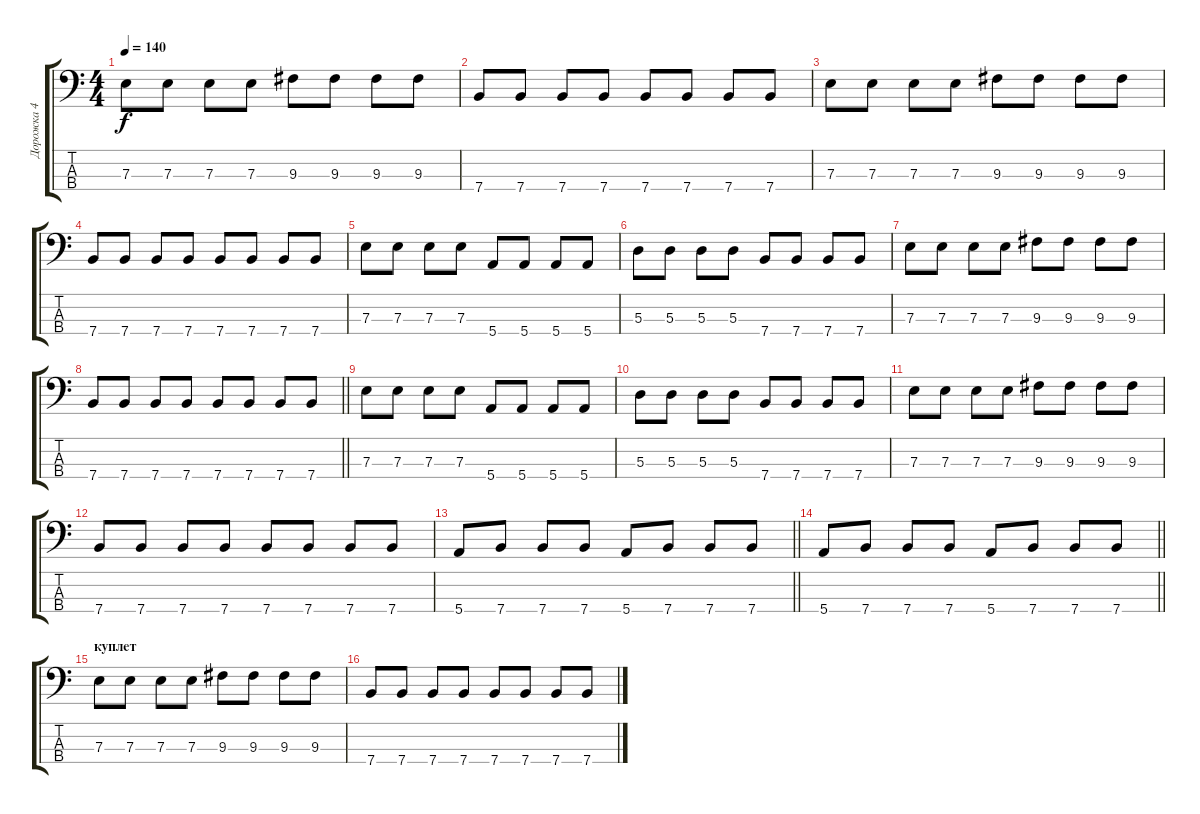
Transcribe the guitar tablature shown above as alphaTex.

\track ("Дорожка 4" "Дорожка 4") {instrument electricbassfinger}
\staff {score tabs}
\tuning (G2 D2 A1 E1) {hide}
\ts (4 4)
\tempo 140
\clef f4
\ks c
7.3.8{dy f} 7.3.8 7.3.8 7.3.8 9.3.8 9.3.8 9.3.8 9.3.8 |
7.4.8 7.4.8 7.4.8 7.4.8 7.4.8 7.4.8 7.4.8 7.4.8 |
7.3.8 7.3.8 7.3.8 7.3.8 9.3.8 9.3.8 9.3.8 9.3.8 |
7.4.8 7.4.8 7.4.8 7.4.8 7.4.8 7.4.8 7.4.8 7.4.8 |
7.3.8 7.3.8 7.3.8 7.3.8 5.4.8 5.4.8 5.4.8 5.4.8 |
5.3.8 5.3.8 5.3.8 5.3.8 7.4.8 7.4.8 7.4.8 7.4.8 |
7.3.8 7.3.8 7.3.8 7.3.8 9.3.8 9.3.8 9.3.8 9.3.8 |
\barLineRight lightlight
7.4.8 7.4.8 7.4.8 7.4.8 7.4.8 7.4.8 7.4.8 7.4.8 |
7.3.8 7.3.8 7.3.8 7.3.8 5.4.8 5.4.8 5.4.8 5.4.8 |
5.3.8 5.3.8 5.3.8 5.3.8 7.4.8 7.4.8 7.4.8 7.4.8 |
7.3.8 7.3.8 7.3.8 7.3.8 9.3.8 9.3.8 9.3.8 9.3.8 |
7.4.8 7.4.8 7.4.8 7.4.8 7.4.8 7.4.8 7.4.8 7.4.8 |
\barLineRight lightlight
5.4.8 7.4.8 7.4.8 7.4.8 5.4.8 7.4.8 7.4.8 7.4.8 |
\barLineRight lightlight
5.4.8 7.4.8 7.4.8 7.4.8 5.4.8 7.4.8 7.4.8 7.4.8 |
\section ("" "куплет")
7.3.8 7.3.8 7.3.8 7.3.8 9.3.8 9.3.8 9.3.8 9.3.8 |
7.4.8 7.4.8 7.4.8 7.4.8 7.4.8 7.4.8 7.4.8 7.4.8
